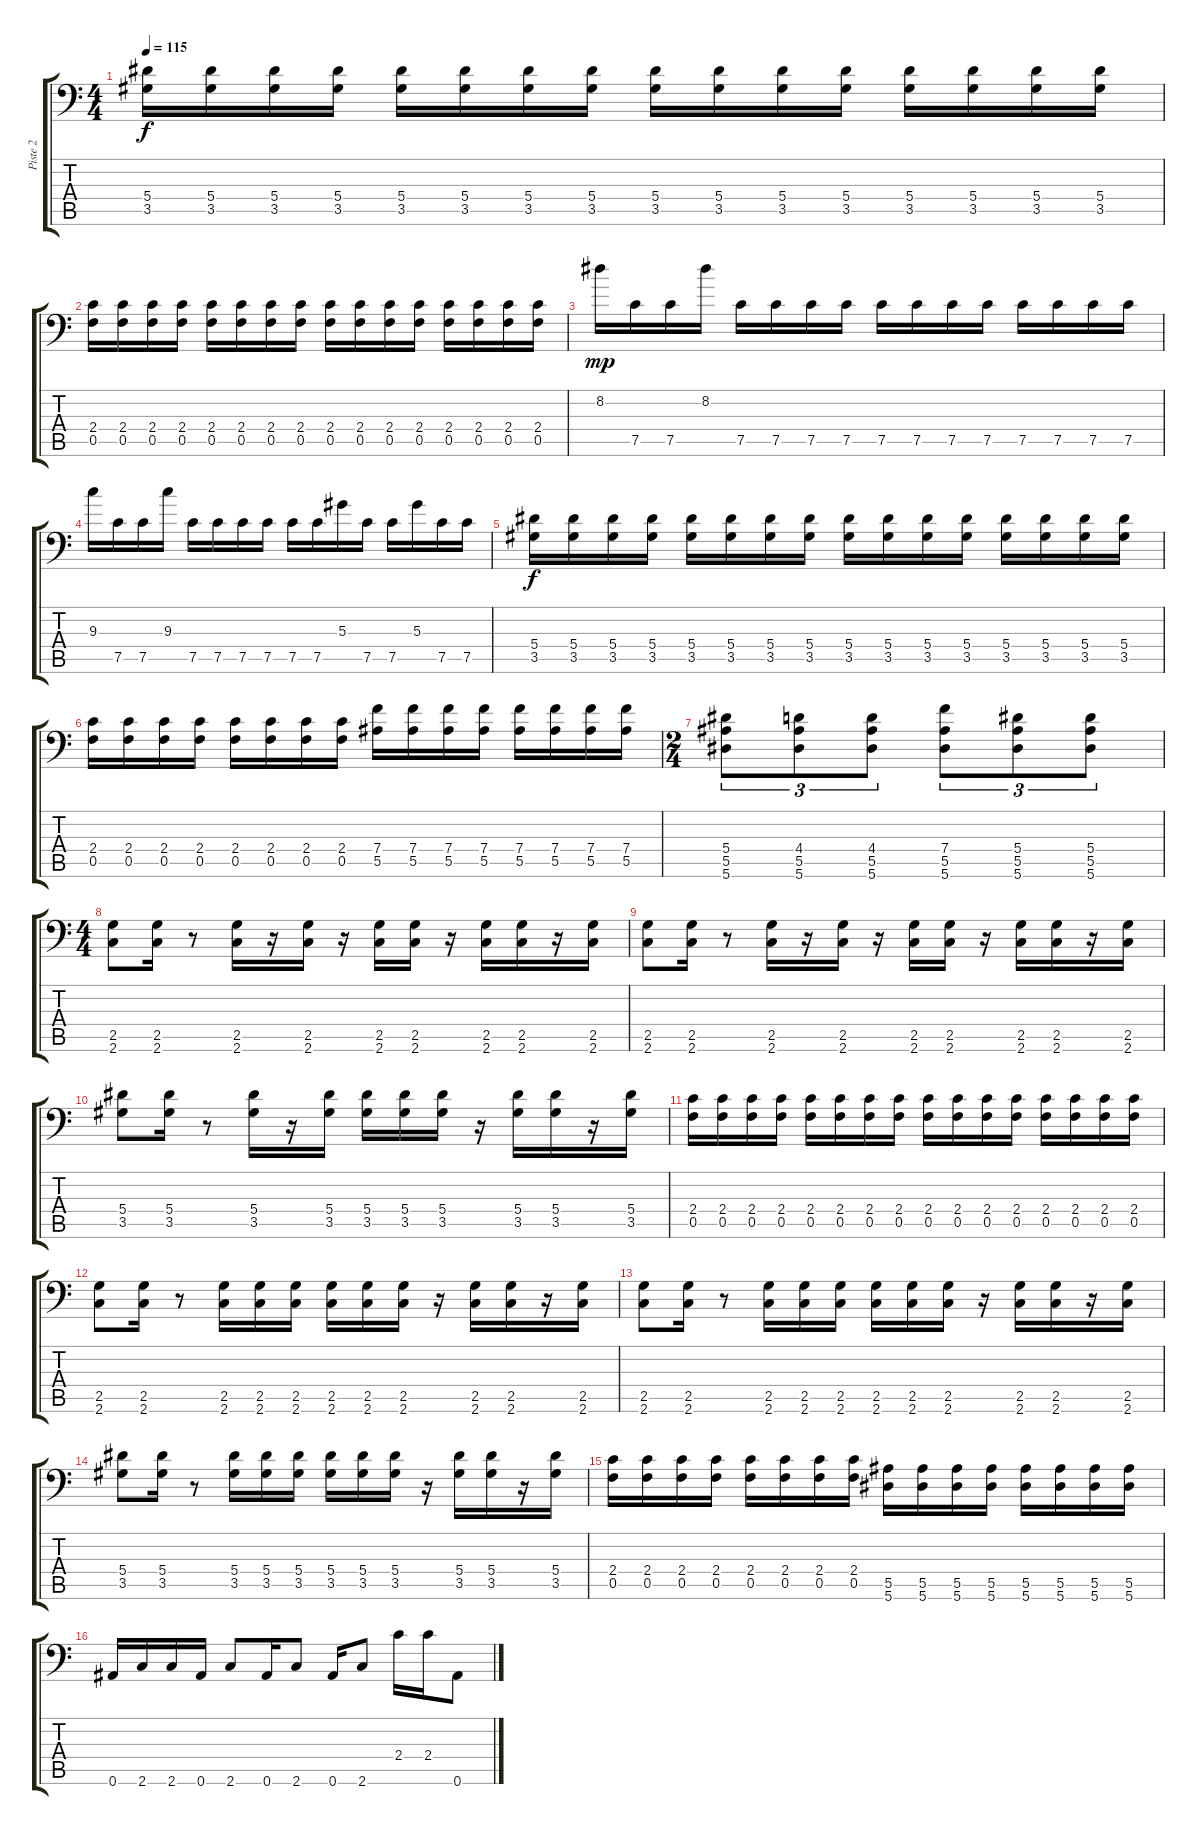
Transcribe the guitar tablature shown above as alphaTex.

\track ("Piste 2" "Piste 2") {instrument distortionguitar}
\staff {score tabs}
\tuning (C4 G3 Eb3 Bb2 F2 Bb1) {hide}
\ts (4 4)
\tempo 115
\clef f4
\ks c
(5.4 3.5).16{dy f} (5.4 3.5).16 (5.4 3.5).16 (5.4 3.5).16 (5.4 3.5).16 (5.4 3.5).16 (5.4 3.5).16 (5.4 3.5).16 (5.4 3.5).16 (5.4 3.5).16 (5.4 3.5).16 (5.4 3.5).16 (5.4 3.5).16 (5.4 3.5).16 (5.4 3.5).16 (5.4 3.5).16 |
(2.4 0.5).16 (2.4 0.5).16 (2.4 0.5).16 (2.4 0.5).16 (2.4 0.5).16 (2.4 0.5).16 (2.4 0.5).16 (2.4 0.5).16 (2.4 0.5).16 (2.4 0.5).16 (2.4 0.5).16 (2.4 0.5).16 (2.4 0.5).16 (2.4 0.5).16 (2.4 0.5).16 (2.4 0.5).16 |
8.2.16{dy mp} 7.5.16 7.5.16 8.2.16 7.5.16 7.5.16 7.5.16 7.5.16 7.5.16 7.5.16 7.5.16 7.5.16 7.5.16 7.5.16 7.5.16 7.5.16 |
9.3.16 7.5.16 7.5.16 9.3.16 7.5.16 7.5.16 7.5.16 7.5.16 7.5.16 7.5.16 5.3.16 7.5.16 7.5.16 5.3.16 7.5.16 7.5.16 |
(5.4 3.5).16{dy f} (5.4 3.5).16 (5.4 3.5).16 (5.4 3.5).16 (5.4 3.5).16 (5.4 3.5).16 (5.4 3.5).16 (5.4 3.5).16 (5.4 3.5).16 (5.4 3.5).16 (5.4 3.5).16 (5.4 3.5).16 (5.4 3.5).16 (5.4 3.5).16 (5.4 3.5).16 (5.4 3.5).16 |
(2.4 0.5).16 (2.4 0.5).16 (2.4 0.5).16 (2.4 0.5).16 (2.4 0.5).16 (2.4 0.5).16 (2.4 0.5).16 (2.4 0.5).16 (7.4 5.5).16 (7.4 5.5).16 (7.4 5.5).16 (7.4 5.5).16 (7.4 5.5).16 (7.4 5.5).16 (7.4 5.5).16 (7.4 5.5).16 |
\ts (2 4)
(5.4 5.5 5.6).8{tu (3 2)} (4.4 5.5 5.6).8{tu (3 2)} (4.4 5.5 5.6).8{tu (3 2)} (7.4 5.5 5.6).8{tu (3 2)} (5.4 5.5 5.6).8{tu (3 2)} (5.4 5.5 5.6).8{tu (3 2)} |
\ts (4 4)
(2.5 2.6).8 (2.5 2.6).16 r.8 (2.5 2.6).16 r.16 (2.5 2.6).16 r.16 (2.5 2.6).16 (2.5 2.6).16 r.16 (2.5 2.6).16 (2.5 2.6).16 r.16 (2.5 2.6).16 |
(2.5 2.6).8 (2.5 2.6).16 r.8 (2.5 2.6).16 r.16 (2.5 2.6).16 r.16 (2.5 2.6).16 (2.5 2.6).16 r.16 (2.5 2.6).16 (2.5 2.6).16 r.16 (2.5 2.6).16 |
(5.4 3.5).8 (5.4 3.5).16 r.8 (5.4 3.5).16 r.16 (5.4 3.5).16 (5.4 3.5).16 (5.4 3.5).16 (5.4 3.5).16 r.16 (5.4 3.5).16 (5.4 3.5).16 r.16 (5.4 3.5).16 |
(2.4 0.5).16 (2.4 0.5).16 (2.4 0.5).16 (2.4 0.5).16 (2.4 0.5).16 (2.4 0.5).16 (2.4 0.5).16 (2.4 0.5).16 (2.4 0.5).16 (2.4 0.5).16 (2.4 0.5).16 (2.4 0.5).16 (2.4 0.5).16 (2.4 0.5).16 (2.4 0.5).16 (2.4 0.5).16 |
(2.5 2.6).8 (2.5 2.6).16 r.8 (2.5 2.6).16 (2.5 2.6).16 (2.5 2.6).16 (2.5 2.6).16 (2.5 2.6).16 (2.5 2.6).16 r.16 (2.5 2.6).16 (2.5 2.6).16 r.16 (2.5 2.6).16 |
(2.5 2.6).8 (2.5 2.6).16 r.8 (2.5 2.6).16 (2.5 2.6).16 (2.5 2.6).16 (2.5 2.6).16 (2.5 2.6).16 (2.5 2.6).16 r.16 (2.5 2.6).16 (2.5 2.6).16 r.16 (2.5 2.6).16 |
(5.4 3.5).8 (5.4 3.5).16 r.8 (5.4 3.5).16 (5.4 3.5).16 (5.4 3.5).16 (5.4 3.5).16 (5.4 3.5).16 (5.4 3.5).16 r.16 (5.4 3.5).16 (5.4 3.5).16 r.16 (5.4 3.5).16 |
(2.4 0.5).16 (2.4 0.5).16 (2.4 0.5).16 (2.4 0.5).16 (2.4 0.5).16 (2.4 0.5).16 (2.4 0.5).16 (2.4 0.5).16 (5.5 5.6).16 (5.5 5.6).16 (5.5 5.6).16 (5.5 5.6).16 (5.5 5.6).16 (5.5 5.6).16 (5.5 5.6).16 (5.5 5.6).16 |
0.6.16 2.6.16 2.6.16 0.6.16 2.6.8 0.6.16 2.6.8 0.6.16 2.6.8 2.4.16 2.4.16 0.6.8
